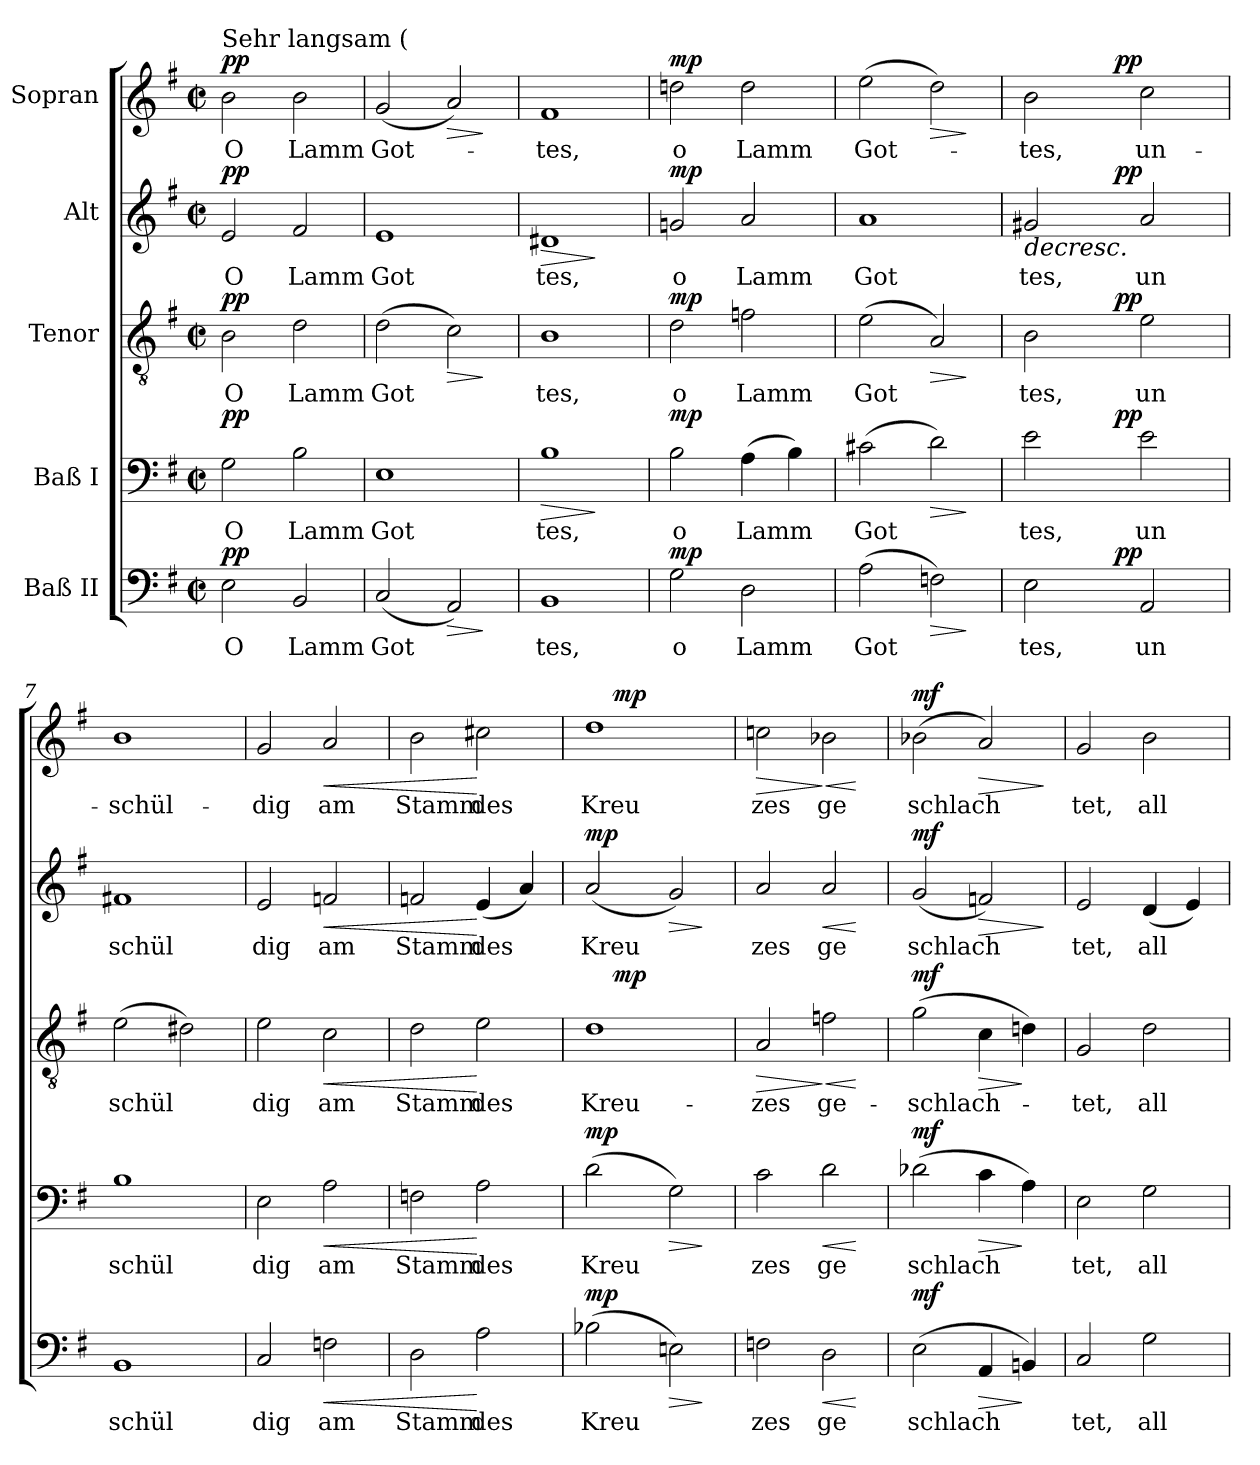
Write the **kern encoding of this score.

**kern	**text	**dynam	**kern	**text	**dynam	**kern	**text	**dynam	**kern	**text	**dynam	**kern	**text	**dynam
*part5	*part5	*part5	*part4	*part4	*part4	*part3	*part3	*part3	*part2	*part2	*part2	*part1	*part1	*part1
*staff5	*staff5	*staff5	*staff4	*staff4	*staff4	*staff3	*staff3	*staff3	*staff2	*staff2	*staff2	*staff1	*staff1	*staff1
*I"Baß II	*	*	*I"Baß I	*	*	*I"Tenor	*	*	*I"Alt	*	*	*I"Sopran	*	*
*clefF4	*	*	*clefF4	*	*	*clefGv2	*	*	*clefG2	*	*	*clefG2	*	*
*k[f#]	*	*	*k[f#]	*	*	*k[f#]	*	*	*k[f#]	*	*	*k[f#]	*	*
*G:	*	*	*G:	*	*	*G:	*	*	*G:	*	*	*G:	*	*
*M2/2	*	*	*M2/2	*	*	*M2/2	*	*	*M2/2	*	*	*M2/2	*	*
*met(c|)	*	*	*met(c|)	*	*	*met(c|)	*	*	*met(c|)	*	*	*met(c|)	*	*
=1	=1	=1	=1	=1	=1	=1	=1	=1	=1	=1	=1	=1	=1	=1
!	!	!	!	!	!	!	!	!	!	!	!	!LO:TX:a:t=Sehr langsam (	!	!
!	!LO:LY:b	!LO:DY:a	!	!LO:LY:b	!LO:DY:a	!	!LO:LY:b	!LO:DY:a	!	!LO:LY:b	!LO:DY:a	!	!LO:LY:b	!LO:DY:a
2E\	O	pp	2G\	O	pp	2B\	O	pp	2e/	O	pp	2b\	O	pp
*	*	*	*	*	*	*	*	*	*	*	*	*MM52	*	*
!	!LO:LY:b	!	!	!LO:LY:b	!	!	!LO:LY:b	!	!	!LO:LY:b	!	!	!LO:LY:b	!
2BB/	Lamm	.	2B\	Lamm	.	2d\	Lamm	.	2f#/	Lamm	.	2b\	Lamm	.
=2	=2	=2	=2	=2	=2	=2	=2	=2	=2	=2	=2	=2	=2	=2
!	!LO:LY:b	!	!	!LO:LY:b	!	!	!LO:LY:b	!	!	!LO:LY:b	!	!	!LO:LY:b	!
(<2C/	Got	.	1E	Got	.	(>2d\	Got	.	1e	Got	.	(<2g/	Got-	.
!	!	!LO:HP:b	!	!	!	!	!	!LO:HP:b	!	!	!	!	!	!LO:HP:b
2AA/)	.	>	.	.	.	2c\)	.	>	.	.	.	2a/)	.	>
.	.	]	.	.	.	.	.	]	.	.	.	.	.	]
=3	=3	=3	=3	=3	=3	=3	=3	=3	=3	=3	=3	=3	=3	=3
!	!LO:LY:b	!	!	!LO:LY:b	!LO:HP:b	!	!LO:LY:b	!	!	!LO:LY:b	!LO:HP:b	!	!LO:LY:b	!
1BB	tes,	.	1B	tes,	>	1B	tes,	.	1d#X	tes,	>	1f#	-tes,	.
.	.	.	.	.	]	.	.	.	.	.	]	.	.	.
=4	=4	=4	=4	=4	=4	=4	=4	=4	=4	=4	=4	=4	=4	=4
!	!LO:LY:b	!LO:DY:a	!	!LO:LY:b	!LO:DY:a	!	!LO:LY:b	!LO:DY:a	!	!LO:LY:b	!LO:DY:a	!	!LO:LY:b	!LO:DY:a
2G\	o	mp	2B\	o	mp	2d\	o	mp	2gn/	o	mp	2ddn\	o	mp
!	!LO:LY:b	!	!	!LO:LY:b	!	!	!LO:LY:b	!	!	!LO:LY:b	!	!	!LO:LY:b	!
2D\	Lamm	.	(>4A\	Lamm	.	2fn\	Lamm	.	2a/	Lamm	.	2dd\	Lamm	.
.	.	.	4B\)	.	.	.	.	.	.	.	.	.	.	.
=5	=5	=5	=5	=5	=5	=5	=5	=5	=5	=5	=5	=5	=5	=5
!	!LO:LY:b	!	!	!LO:LY:b	!	!	!LO:LY:b	!	!	!LO:LY:b	!	!	!LO:LY:b	!
(>2A\	Got	.	(>2c#X\	Got	.	(>2e\	Got	.	1a	Got	.	(>2ee\	Got-	.
!	!	!LO:HP:b	!	!	!LO:HP:b	!	!	!LO:HP:b	!	!	!	!	!	!LO:HP:b
2Fn\)	.	>	2d\)	.	>	2A/)	.	>	.	.	.	2dd\)	.	>
.	.	]	.	.	]	.	.	]	.	.	.	.	.	]
=6	=6	=6	=6	=6	=6	=6	=6	=6	=6	=6	=6	=6	=6	=6
!	!LO:LY:b	!	!	!LO:LY:b	!	!	!LO:LY:b	!	!	!LO:LY:b	!LO:HP:b	!	!LO:LY:b	!
*^	*	*	*^	*	*	*^	*	*	*^	*	*	*^	*	*
2E\	4ryy	tes,	.	2e\	4ryy	tes,	.	2B\	4ryy	tes,	.	2g#X/	4ryy	tes,	>	2b\	4ryy	-tes,	.
.	8ryy	.	.	.	8ryy	.	.	.	8ryy	.	.	.	8ryy	.	.	.	8ryy	.	.
.	32ryy	.	.	.	32ryy	.	.	.	32ryy	.	.	.	32ryy	.	.	.	32ryy	.	.
!	!	!	!LO:DY:a	!	!	!	!LO:DY:a	!	!	!	!LO:DY:a	!	!	!	!LO:DY:a	!	!	!	!LO:DY:a
.	2ryy	.	pp	.	2ryy	.	pp	.	2ryy	.	pp	.	2ryy	.	pp	.	2ryy	.	pp
!	!	!LO:LY:b	!	!	!	!LO:LY:b	!	!	!	!LO:LY:b	!	!	!	!LO:LY:b	!	!	!	!LO:LY:b	!
2AA/	.	un	.	2e\	.	un	.	2e\	.	un	.	2a/	.	un	]	2cc\	.	un-	.
.	16.ryy	.	.	.	16.ryy	.	.	.	16.ryy	.	.	.	16.ryy	.	.	.	16.ryy	.	.
=7	=7	=7	=7	=7	=7	=7	=7	=7	=7	=7	=7	=7	=7	=7	=7	=7	=7	=7	=7
!	!	!LO:LY:b	!	!	!	!LO:LY:b	!	!	!	!LO:LY:b	!	!	!	!LO:LY:b	!	!	!	!LO:LY:b	!
*v	*v	*	*	*	*	*	*	*v	*v	*	*	*v	*v	*	*	*v	*v	*	*
*	*	*	*v	*v	*	*	*	*	*	*	*	*	*	*	*
1BB	schül	.	1B	schül	.	(>2e\	schül	.	1f#X	schül	.	1b	-schül-	.
.	.	.	.	.	.	2d#X\)	.	.	.	.	.	.	.	.
!!LO:PB:g=z
=8	=8	=8	=8	=8	=8	=8	=8	=8	=8	=8	=8	=8	=8	=8
!	!LO:LY:b	!	!	!LO:LY:b	!	!	!LO:LY:b	!	!	!LO:LY:b	!	!	!LO:LY:b	!
2C/	dig	.	2E\	dig	.	2e\	dig	.	2e/	dig	.	2g/	-dig	.
!	!LO:LY:b	!LO:HP:b	!	!LO:LY:b	!LO:HP:b	!	!LO:LY:b	!LO:HP:b	!	!LO:LY:b	!LO:HP:b	!	!LO:LY:b	!LO:HP:b
2Fn\	am	<	2A\	am	<	2c\	am	<	2fn/	am	<	2a/	am	<
=9	=9	=9	=9	=9	=9	=9	=9	=9	=9	=9	=9	=9	=9	=9
!	!LO:LY:b	!	!	!LO:LY:b	!	!	!LO:LY:b	!	!	!LO:LY:b	!	!	!LO:LY:b	!
2D\	Stamm	.	2Fn\	Stamm	.	2d\	Stamm	.	2fn/	Stamm	.	2b\	Stamm	.
!	!LO:LY:b	!	!	!LO:LY:b	!	!	!LO:LY:b	!	!	!LO:LY:b	!	!	!LO:LY:b	!
2A\	des	[	2A\	des	[	2e\	des	[	(<4e/	des	[	2cc#X\	des	[
.	.	.	.	.	.	.	.	.	4a/)	.	.	.	.	.
=10	=10	=10	=10	=10	=10	=10	=10	=10	=10	=10	=10	=10	=10	=10
!	!LO:LY:b	!LO:DY:a	!	!LO:LY:b	!LO:DY:a	!	!LO:LY:b	!	!	!LO:LY:b	!LO:DY:a	!	!LO:LY:b	!
*	*	*	*	*	*	*^	*	*	*	*	*	*^	*	*
(>2B-X\	Kreu	mp	(>2d\	Kreu	mp	1d	8ryy	Kreu-	.	(<2a/	Kreu	mp	1dd	8ryy	Kreu	.
!	!	!	!	!	!	!	!	!	!LO:DY:a	!	!	!	!	!	!	!LO:DY:a
.	.	.	.	.	.	.	2..ryy	.	mp	.	.	.	.	2..ryy	.	mp
!	!	!LO:HP:b	!	!	!LO:HP:b	!	!	!	!	!	!	!LO:HP:b	!	!	!	!
2En\)	.	>	2G\)	.	>	.	.	.	.	2g/)	.	>	.	.	.	.
.	.	]	.	.	]	.	.	.	.	.	.	]	.	.	.	.
=11	=11	=11	=11	=11	=11	=11	=11	=11	=11	=11	=11	=11	=11	=11	=11	=11
!	!LO:LY:b	!	!	!LO:LY:b	!	!	!	!LO:LY:b	!LO:HP:b	!	!LO:LY:b	!	!	!	!LO:LY:b	!LO:HP:b
*	*	*	*	*	*	*v	*v	*	*	*	*	*	*v	*v	*	*
2Fn\	zes	.	2c\	zes	.	2A/	-zes	>	2a/	zes	.	2ccn\	zes	>
!	!LO:LY:b	!LO:HP:b	!	!LO:LY:b	!LO:HP:b	!	!LO:LY:b	!LO:HP:n=1:b	!	!LO:LY:b	!LO:HP:b	!	!LO:LY:b	!LO:HP:n=1:b
2D\	ge	<	2d\	ge	<	2fn\	ge-	] <	2a/	ge	<	2b-X\	ge	] <
.	.	[	.	.	[	.	.	[	.	.	[	.	.	[
=12	=12	=12	=12	=12	=12	=12	=12	=12	=12	=12	=12	=12	=12	=12
!	!LO:LY:b	!LO:DY:a	!	!LO:LY:b	!LO:DY:a	!	!LO:LY:b	!LO:DY:a	!	!LO:LY:b	!LO:DY:a	!	!LO:LY:b	!LO:DY:a
(>2E\	schlach	mf	(>2d-X\	schlach	mf	(>2g\	-schlach-	mf	(<2g/	schlach	mf	(>2b-X\	schlach	mf
!	!	!LO:HP:b	!	!	!LO:HP:b	!	!	!LO:HP:b	!	!	!LO:HP:b	!	!	!LO:HP:b
4AA/	.	>	4c\	.	>	4c\	.	>	2fn/)	.	>	2a/)	.	>
4BBn/)	.	]	4A\)	.	]	4dn\)	.	]	.	.	.	.	.	.
.	.	.	.	.	.	.	.	.	.	.	]	.	.	]
=13	=13	=13	=13	=13	=13	=13	=13	=13	=13	=13	=13	=13	=13	=13
!	!LO:LY:b	!	!	!LO:LY:b	!	!	!LO:LY:b	!	!	!LO:LY:b	!	!	!LO:LY:b	!
2C/	tet,	.	2E\	tet,	.	2G/	-tet,	.	2e/	tet,	.	2g/	tet,	.
!	!LO:LY:b	!	!	!LO:LY:b	!	!	!LO:LY:b	!	!	!LO:LY:b	!	!	!LO:LY:b	!
2G\	all	.	2G\	all	.	2d\	all-	.	(<4d/	all	.	2b\	all	.
.	.	.	.	.	.	.	.	.	4e/)	.	.	.	.	.
=	=	=	=	=	=	=	=	=	=	=	=	=	=	=
*-	*-	*-	*-	*-	*-	*-	*-	*-	*-	*-	*-	*-	*-	*-
